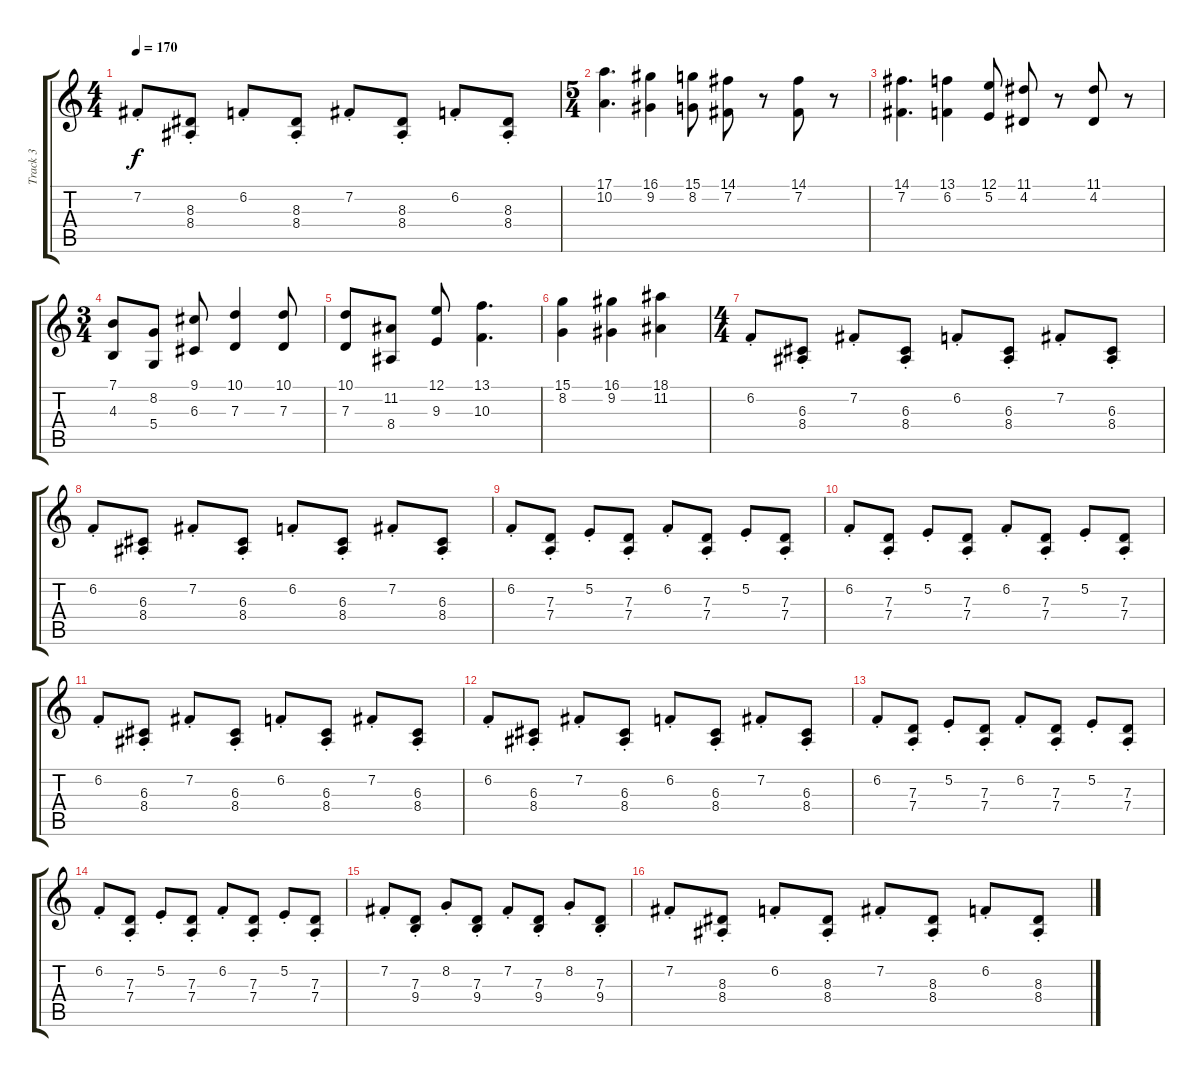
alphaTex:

\track ("Track 3" "Track 3") {instrument tremolostrings}
\staff {score tabs}
\tuning (E4 B3 G3 D3 A2 E2) {hide}
\ts (4 4)
\tempo 170
\clef g2
\ks c
7.2{st}.8{dy f} (8.3{st} 8.4{st}).8 6.2{st}.8 (8.3{st} 8.4{st}).8 7.2{st}.8 (8.3{st} 8.4{st}).8 6.2{st}.8 (8.3{st} 8.4{st}).8 |
\ts (5 4)
(17.1 10.2).4{d instrument tremolostrings} (16.1 9.2).4 (15.1 8.2).8 (14.1 7.2).8 r.8 (14.1 7.2).8 r.8 |
(14.1 7.2).4{d} (13.1 6.2).4 (12.1 5.2).8 (11.1 4.2).8 r.8 (11.1 4.2).8 r.8 |
\ts (3 4)
(7.1 4.3).8 (8.2 5.4).8 (9.1 6.3).8 (10.1 7.3).4 (10.1 7.3).8 |
(10.1 7.3).8 (11.2 8.4).8 (12.1 9.3).8 (13.1 10.3).4{d} |
(15.1 8.2).4 (16.1 9.2).4 (18.1 11.2).4 |
\ts (4 4)
6.2{st}.8{instrument electricgrandpiano} (6.3{st} 8.4{st}).8 7.2{st}.8 (6.3{st} 8.4{st}).8 6.2{st}.8 (6.3{st} 8.4{st}).8 7.2{st}.8 (6.3{st} 8.4{st}).8 |
6.2{st}.8 (6.3{st} 8.4{st}).8 7.2{st}.8 (6.3{st} 8.4{st}).8 6.2{st}.8 (6.3{st} 8.4{st}).8 7.2{st}.8 (6.3{st} 8.4{st}).8 |
6.2{st}.8 (7.3{st} 7.4{st}).8 5.2{st}.8 (7.3{st} 7.4{st}).8 6.2{st}.8 (7.3{st} 7.4{st}).8 5.2{st}.8 (7.3{st} 7.4{st}).8 |
6.2{st}.8 (7.3{st} 7.4{st}).8 5.2{st}.8 (7.3{st} 7.4{st}).8 6.2{st}.8 (7.3{st} 7.4{st}).8 5.2{st}.8 (7.3{st} 7.4{st}).8 |
6.2{st}.8 (6.3{st} 8.4{st}).8 7.2{st}.8 (6.3{st} 8.4{st}).8 6.2{st}.8 (6.3{st} 8.4{st}).8 7.2{st}.8 (6.3{st} 8.4{st}).8 |
6.2{st}.8 (6.3{st} 8.4{st}).8 7.2{st}.8 (6.3{st} 8.4{st}).8 6.2{st}.8 (6.3{st} 8.4{st}).8 7.2{st}.8 (6.3{st} 8.4{st}).8 |
6.2{st}.8 (7.3{st} 7.4{st}).8 5.2{st}.8 (7.3{st} 7.4{st}).8 6.2{st}.8 (7.3{st} 7.4{st}).8 5.2{st}.8 (7.3{st} 7.4{st}).8 |
6.2{st}.8 (7.3{st} 7.4{st}).8 5.2{st}.8 (7.3{st} 7.4{st}).8 6.2{st}.8 (7.3{st} 7.4{st}).8 5.2{st}.8 (7.3{st} 7.4{st}).8 |
7.2{st}.8 (7.3{st} 9.4{st}).8 8.2{st}.8 (7.3{st} 9.4{st}).8 7.2{st}.8 (7.3{st} 9.4{st}).8 8.2{st}.8 (7.3{st} 9.4{st}).8 |
7.2{st}.8 (8.3{st} 8.4{st}).8 6.2{st}.8 (8.3{st} 8.4{st}).8 7.2{st}.8 (8.3{st} 8.4{st}).8 6.2{st}.8 (8.3{st} 8.4{st}).8
